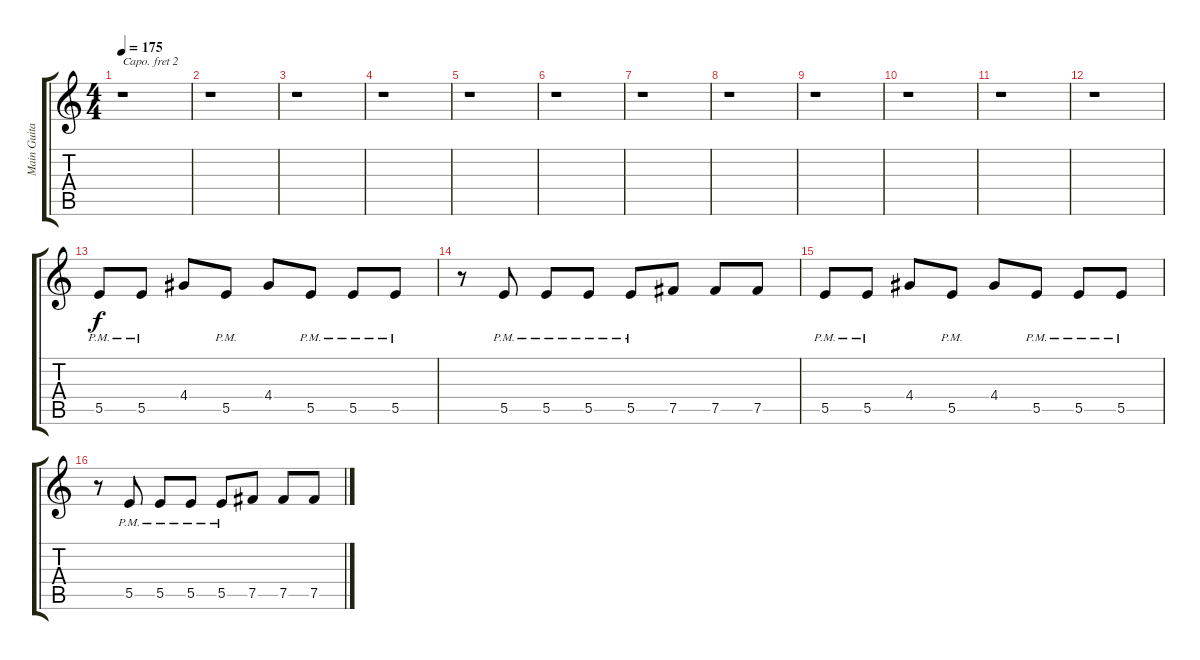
\track ("Main Guitar" "Main Guita") {instrument overdrivenguitar}
\staff {score tabs}
\capo 2
\tuning (E4 B3 G3 D3 A2 D2) {hide}
\ts (4 4)
\tempo 175
\clef g2
\ks c
r.1{dy f} |
r.1 |
r.1 |
r.1 |
r.1 |
r.1 |
r.1 |
r.1 |
r.1 |
r.1 |
r.1 |
r.1 |
5.5{pm}.8 5.5{pm}.8 4.4.8 5.5{pm}.8 4.4.8 5.5{pm}.8 5.5{pm}.8 5.5{pm}.8 |
r.8 5.5{pm}.8 5.5{pm}.8 5.5{pm}.8 5.5{pm}.8 7.5.8 7.5.8 7.5.8 |
5.5{pm}.8 5.5{pm}.8 4.4.8 5.5{pm}.8 4.4.8 5.5{pm}.8 5.5{pm}.8 5.5{pm}.8 |
r.8 5.5{pm}.8 5.5{pm}.8 5.5{pm}.8 5.5{pm}.8 7.5.8 7.5.8 7.5.8
